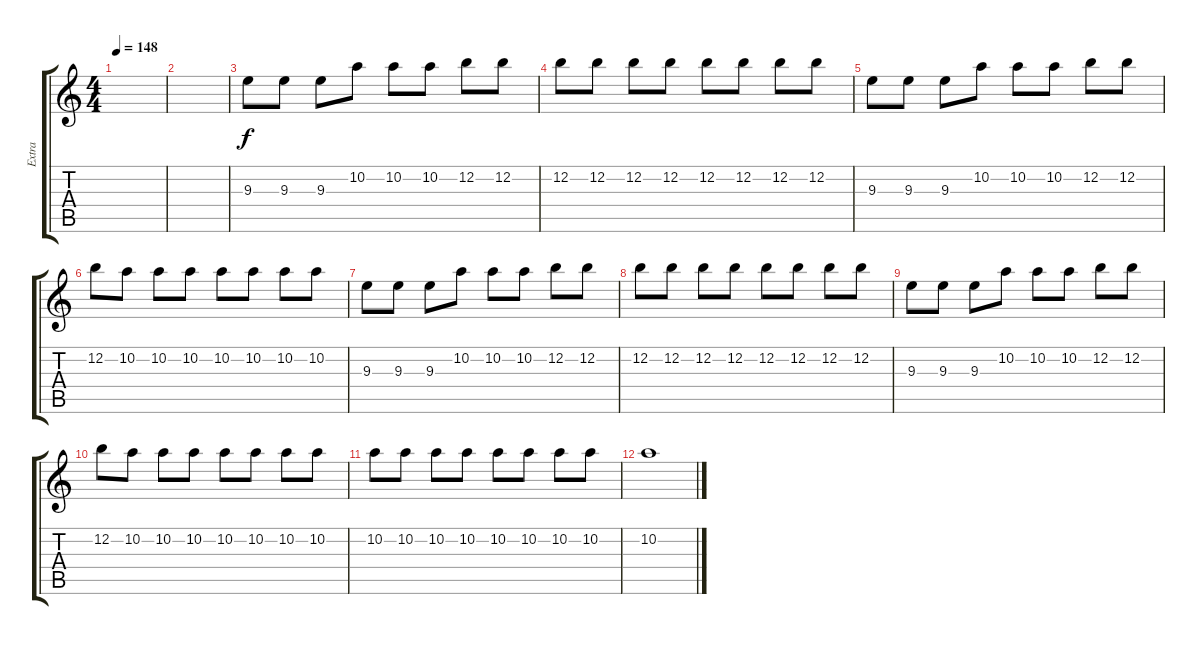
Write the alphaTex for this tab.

\track ("Extra" "Extra") {instrument electricguitarclean}
\staff {score tabs}
\tuning (E4 B3 G3 D3 A2 E2) {hide}
\ts (4 4)
\tempo 148
\clef g2
\ks c
|
|
9.3.8 9.3.8 9.3.8 10.2.8 10.2.8 10.2.8 12.2.8 12.2.8 |
12.2.8 12.2.8 12.2.8 12.2.8 12.2.8 12.2.8 12.2.8 12.2.8 |
9.3.8 9.3.8 9.3.8 10.2.8 10.2.8 10.2.8 12.2.8 12.2.8 |
12.2.8 10.2.8 10.2.8 10.2.8 10.2.8 10.2.8 10.2.8 10.2.8 |
9.3.8 9.3.8 9.3.8 10.2.8 10.2.8 10.2.8 12.2.8 12.2.8 |
12.2.8 12.2.8 12.2.8 12.2.8 12.2.8 12.2.8 12.2.8 12.2.8 |
9.3.8 9.3.8 9.3.8 10.2.8 10.2.8 10.2.8 12.2.8 12.2.8 |
12.2.8 10.2.8 10.2.8 10.2.8 10.2.8 10.2.8 10.2.8 10.2.8 |
10.2.8 10.2.8 10.2.8 10.2.8 10.2.8 10.2.8 10.2.8 10.2.8 |
10.2.1
